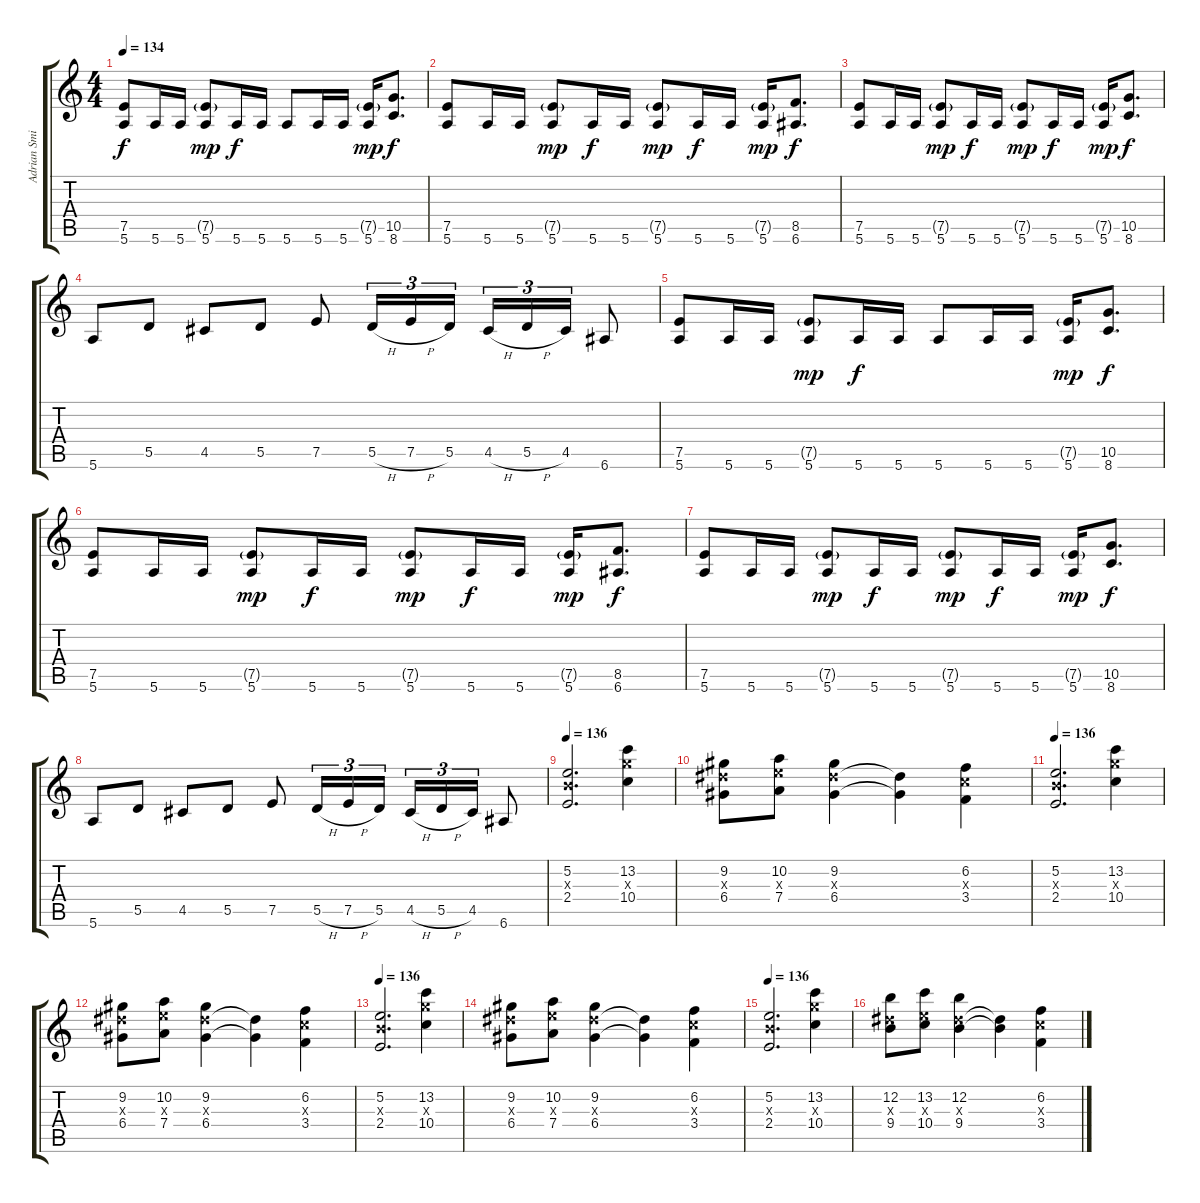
\track ("Adrian Smith" "Adrian Smi") {instrument distortionguitar}
\staff {score tabs}
\tuning (E4 B3 G3 D3 A2 E2) {hide}
\ts (4 4)
\tempo 134
\clef g2
\ks c
(7.5 5.6).8{dy f} 5.6.16 5.6.16 (7.5{g} 5.6).8{dy mp} 5.6.16{dy f} 5.6.16 5.6.8 5.6.16 5.6.16 (7.5{g} 5.6).16{dy mp} (10.5 8.6).8{d dy f} |
(7.5 5.6).8 5.6.16 5.6.16 (7.5{g} 5.6).8{dy mp} 5.6.16{dy f} 5.6.16 (7.5{g} 5.6).8{dy mp} 5.6.16{dy f} 5.6.16 (7.5{g} 5.6).16{dy mp} (8.5 6.6).8{d dy f} |
(7.5 5.6).8 5.6.16 5.6.16 (7.5{g} 5.6).8{dy mp} 5.6.16{dy f} 5.6.16 (7.5{g} 5.6).8{dy mp} 5.6.16{dy f} 5.6.16 (7.5{g} 5.6).16{dy mp} (10.5 8.6).8{d dy f} |
5.6.8 5.5.8 4.5.8 5.5.8 7.5.8 5.5{h}.16{tu (3 2)} 7.5{h}.16{tu (3 2)} 5.5.16{tu (3 2)} 4.5{h}.16{tu (3 2)} 5.5{h}.16{tu (3 2)} 4.5.16{tu (3 2)} 6.6.8 |
(7.5 5.6).8 5.6.16 5.6.16 (7.5{g} 5.6).8{dy mp} 5.6.16{dy f} 5.6.16 5.6.8 5.6.16 5.6.16 (7.5{g} 5.6).16{dy mp} (10.5 8.6).8{d dy f} |
(7.5 5.6).8 5.6.16 5.6.16 (7.5{g} 5.6).8{dy mp} 5.6.16{dy f} 5.6.16 (7.5{g} 5.6).8{dy mp} 5.6.16{dy f} 5.6.16 (7.5{g} 5.6).16{dy mp} (8.5 6.6).8{d dy f} |
(7.5 5.6).8 5.6.16 5.6.16 (7.5{g} 5.6).8{dy mp} 5.6.16{dy f} 5.6.16 (7.5{g} 5.6).8{dy mp} 5.6.16{dy f} 5.6.16 (7.5{g} 5.6).16{dy mp} (10.5 8.6).8{d dy f} |
5.6.8 5.5.8 4.5.8 5.5.8 7.5.8 5.5{h}.16{tu (3 2)} 7.5{h}.16{tu (3 2)} 5.5.16{tu (3 2)} 4.5{h}.16{tu (3 2)} 5.5{h}.16{tu (3 2)} 4.5.16{tu (3 2)} 6.6.8 |
\tempo 136
(5.2 4.3{x} 2.4).2{d} (13.2 12.3{x} 10.4).4 |
(9.2 8.3{x} 6.4).8 (10.2 9.3{x} 7.4).8 (9.2 8.3{x} 6.4).4 (8.3{t} 6.4{t}).4 (6.2 5.3{x} 3.4).4 |
\tempo 136
(5.2 4.3{x} 2.4).2{d} (13.2 12.3{x} 10.4).4 |
(9.2 8.3{x} 6.4).8 (10.2 9.3{x} 7.4).8 (9.2 8.3{x} 6.4).4 (8.3{t} 6.4{t}).4 (6.2 5.3{x} 3.4).4 |
\tempo 136
(5.2 4.3{x} 2.4).2{d} (13.2 12.3{x} 10.4).4 |
(9.2 8.3{x} 6.4).8 (10.2 9.3{x} 7.4).8 (9.2 8.3{x} 6.4).4 (8.3{t} 6.4{t}).4 (6.2 5.3{x} 3.4).4 |
\tempo 136
(5.2 4.3{x} 2.4).2{d} (13.2 12.3{x} 10.4).4 |
(12.2 8.3{x} 9.4).8 (13.2 9.3{x} 10.4).8 (12.2 8.3{x} 9.4).4 (8.3{t} 9.4{t}).4 (6.2 5.3{x} 3.4).4
